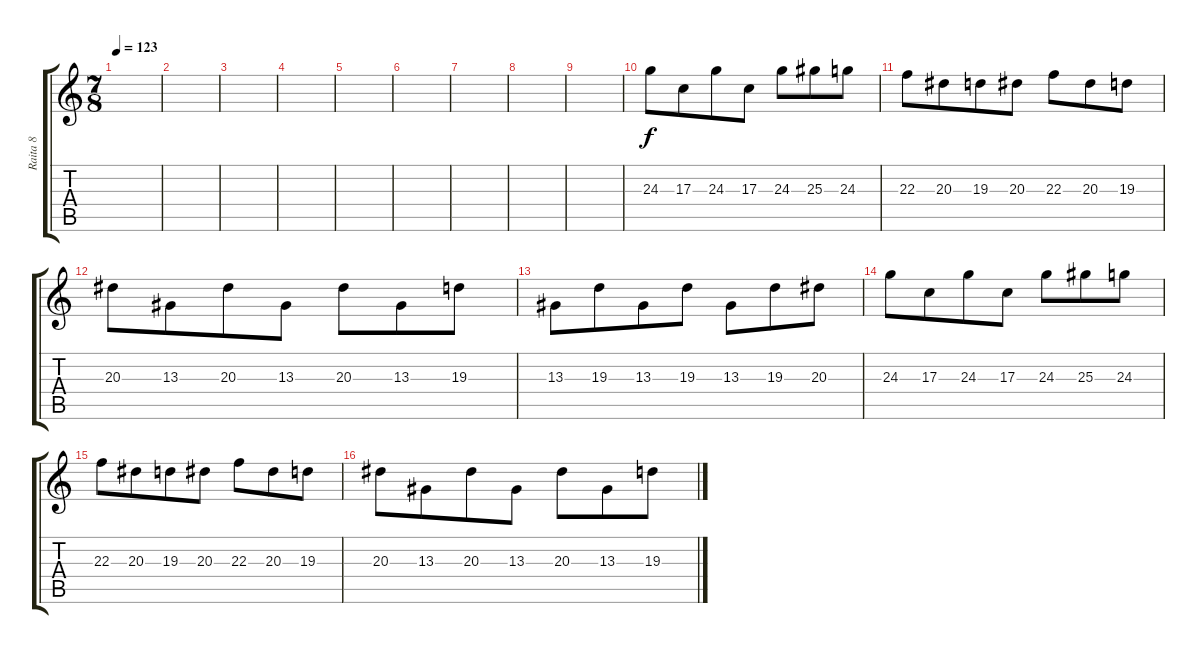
\track ("Raita 8" "Raita 8") {instrument electricpiano1}
\staff {score tabs}
\tuning (E4 B3 G3 D3 A2 E2) {hide}
\ts (7 8)
\tempo 123
\clef g2
\ks c
|
|
|
|
|
|
|
|
|
24.3.8{dy f volume 6 instrument acousticgrandpiano} 17.3.8{volume 12} 24.3.8 17.3.8 24.3.8 25.3.8 24.3.8 |
22.3.8 20.3.8 19.3.8 20.3.8 22.3.8 20.3.8 19.3.8 |
20.3.8 13.3.8 20.3.8 13.3.8 20.3.8 13.3.8 19.3.8 |
13.3.8 19.3.8 13.3.8 19.3.8 13.3.8 19.3.8 20.3.8 |
24.3.8{volume 11} 17.3.8 24.3.8 17.3.8 24.3.8 25.3.8 24.3.8 |
22.3.8 20.3.8 19.3.8 20.3.8 22.3.8 20.3.8 19.3.8 |
20.3.8 13.3.8 20.3.8 13.3.8 20.3.8 13.3.8 19.3.8
